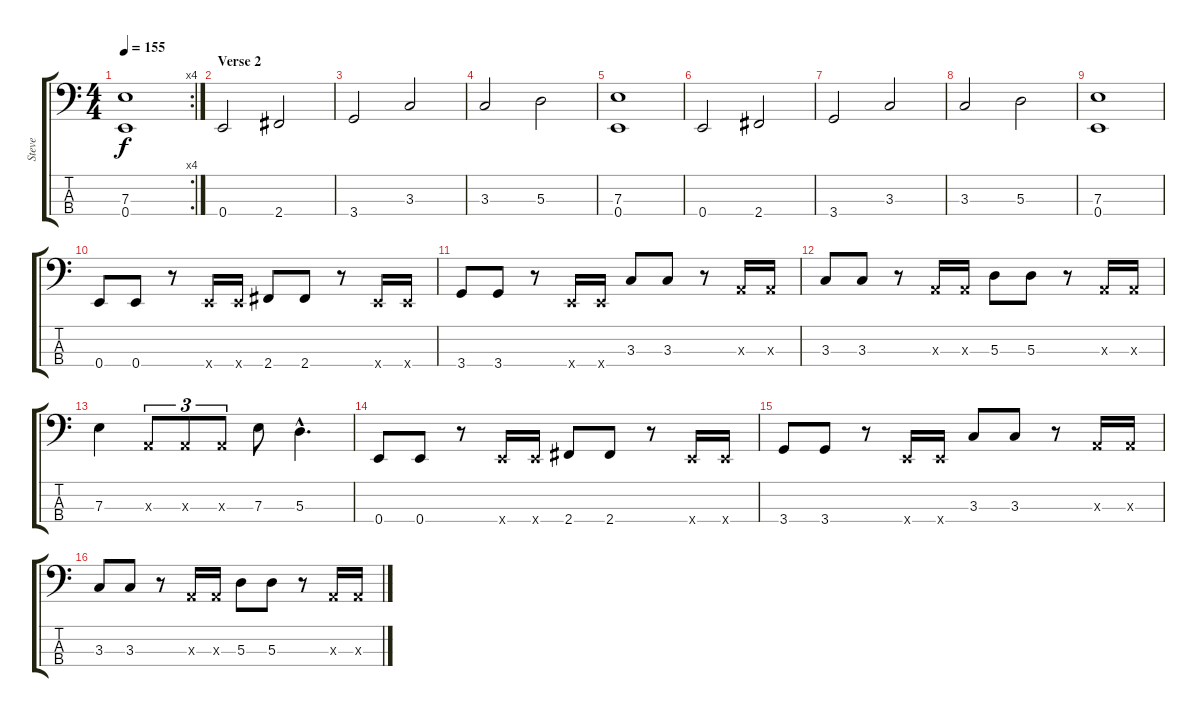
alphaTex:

\track ("Steve" "Steve") {instrument electricbassfinger}
\staff {score tabs}
\tuning (G2 D2 A1 E1) {hide}
\rc 4
\ts (4 4)
\tempo 155
\clef f4
\ks c
(7.3 0.4).1{dy f} |
\section ("" "Verse 2")
0.4.2 2.4.2 |
3.4.2 3.3.2 |
3.3.2 5.3.2 |
(7.3 0.4).1 |
0.4.2 2.4.2 |
3.4.2 3.3.2 |
3.3.2 5.3.2 |
(7.3 0.4).1 |
0.4.8 0.4.8 r.8 0.4{x}.16 0.4{x}.16 2.4.8 2.4.8 r.8 0.4{x}.16 0.4{x}.16 |
3.4.8 3.4.8 r.8 0.4{x}.16 0.4{x}.16 3.3.8 3.3.8 r.8 0.3{x}.16 0.3{x}.16 |
3.3.8 3.3.8 r.8 0.3{x}.16 0.3{x}.16 5.3.8 5.3.8 r.8 0.3{x}.16 0.3{x}.16 |
7.3.4 0.3{x}.8{tu (3 2)} 0.3{x}.8{tu (3 2)} 0.3{x}.8{tu (3 2)} 7.3.8 5.3{hac}.4{d} |
0.4.8 0.4.8 r.8 0.4{x}.16 0.4{x}.16 2.4.8 2.4.8 r.8 0.4{x}.16 0.4{x}.16 |
3.4.8 3.4.8 r.8 0.4{x}.16 0.4{x}.16 3.3.8 3.3.8 r.8 0.3{x}.16 0.3{x}.16 |
3.3.8 3.3.8 r.8 0.3{x}.16 0.3{x}.16 5.3.8 5.3.8 r.8 0.3{x}.16 0.3{x}.16
